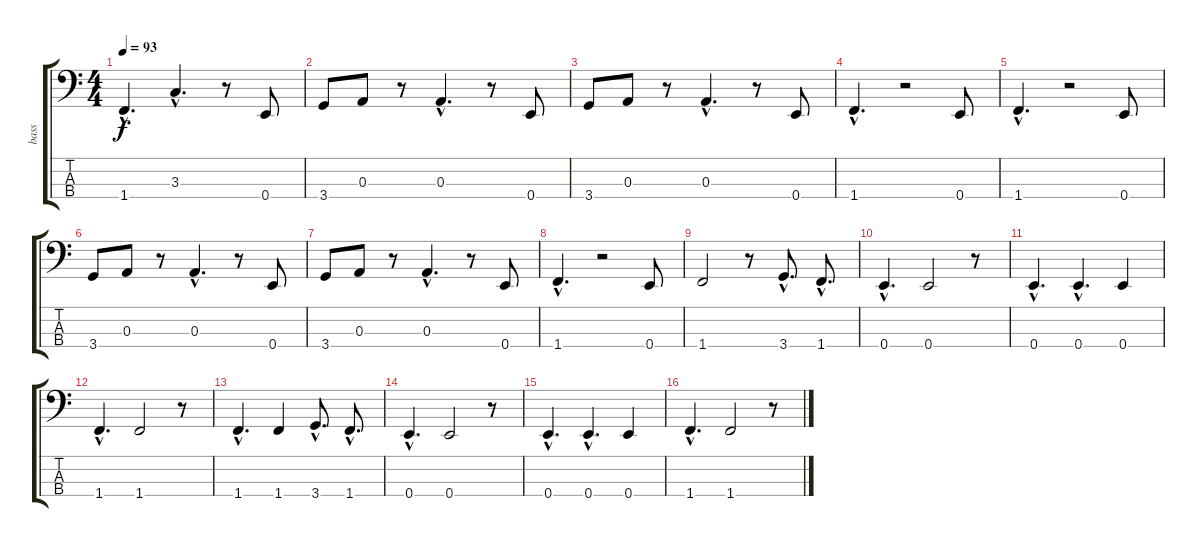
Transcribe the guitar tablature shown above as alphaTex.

\track ("bass" "bass") {instrument electricbassfinger}
\staff {score tabs}
\tuning (G2 D2 A1 E1) {hide}
\ts (4 4)
\tempo 93
\clef f4
\ks c
1.4{hac}.4{d dy f} 3.3{hac}.4{d} r.8 0.4.8 |
3.4.8 0.3.8 r.8 0.3{hac}.4{d} r.8 0.4.8 |
3.4.8 0.3.8 r.8 0.3{hac}.4{d} r.8 0.4.8 |
1.4{hac}.4{d} r.2 0.4.8 |
1.4{hac}.4{d} r.2 0.4.8 |
3.4.8 0.3.8 r.8 0.3{hac}.4{d} r.8 0.4.8 |
3.4.8 0.3.8 r.8 0.3{hac}.4{d} r.8 0.4.8 |
1.4{hac}.4{d} r.2 0.4.8 |
1.4.2 r.8 3.4{hac}.8{d} 1.4{hac}.8{d} |
0.4{hac}.4{d} 0.4.2 r.8 |
0.4{hac}.4{d} 0.4{hac}.4{d} 0.4.4 |
1.4{hac}.4{d} 1.4.2 r.8 |
1.4{hac}.4{d} 1.4.4 3.4{hac}.8{d} 1.4{hac}.8{d} |
0.4{hac}.4{d} 0.4.2 r.8 |
0.4{hac}.4{d} 0.4{hac}.4{d} 0.4.4 |
1.4{hac}.4{d} 1.4.2 r.8
